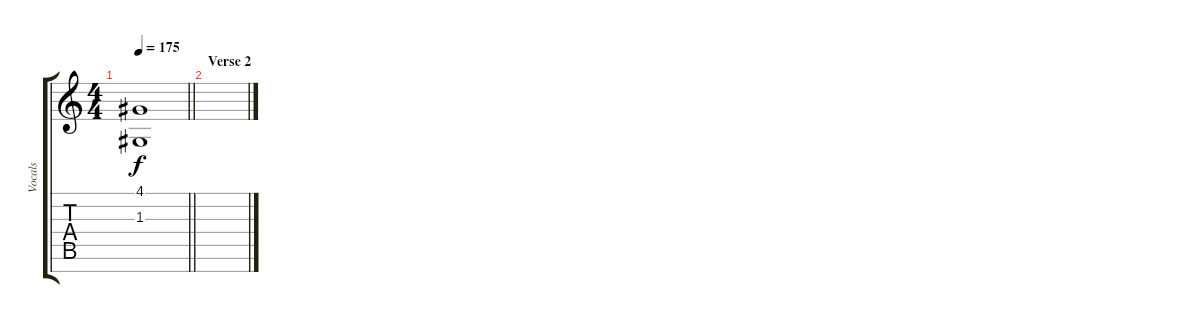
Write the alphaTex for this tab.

\track ("Vocals" "Vocals") {instrument stringensemble1}
\staff {score tabs}
\tuning (E4 B3 G3 D3 A2 E2 B1) {hide}
\ts (4 4)
\tempo 175
\clef g2
\barLineRight lightlight
\ks c
(4.1{t} 1.3{t}).1{dy f} |
\section ("" "Verse 2")
